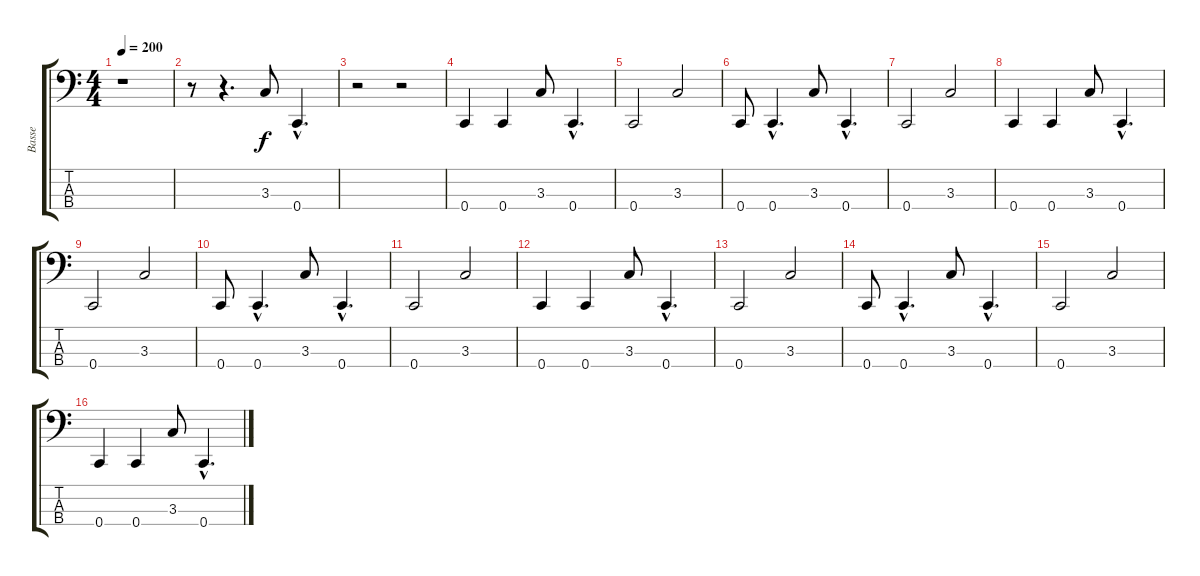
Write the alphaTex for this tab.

\track ("Basse" "Basse") {instrument synthbass1}
\staff {score tabs}
\tuning (G2 D2 A1 C1) {hide}
\ts (4 4)
\tempo 200
\clef f4
\ks c
r.1{dy f} |
r.8 r.4{d} 3.3.8 0.4{hac}.4{d} |
r.2 r.2 |
0.4.4 0.4.4 3.3.8 0.4{hac}.4{d} |
0.4.2 3.3.2 |
0.4.8 0.4{hac}.4{d} 3.3.8 0.4{hac}.4{d} |
0.4.2 3.3.2 |
0.4.4 0.4.4 3.3.8 0.4{hac}.4{d} |
0.4.2 3.3.2 |
0.4.8 0.4{hac}.4{d} 3.3.8 0.4{hac}.4{d} |
0.4.2 3.3.2 |
0.4.4 0.4.4 3.3.8 0.4{hac}.4{d} |
0.4.2 3.3.2 |
0.4.8 0.4{hac}.4{d} 3.3.8 0.4{hac}.4{d} |
0.4.2 3.3.2 |
0.4.4 0.4.4 3.3.8 0.4{hac}.4{d}
